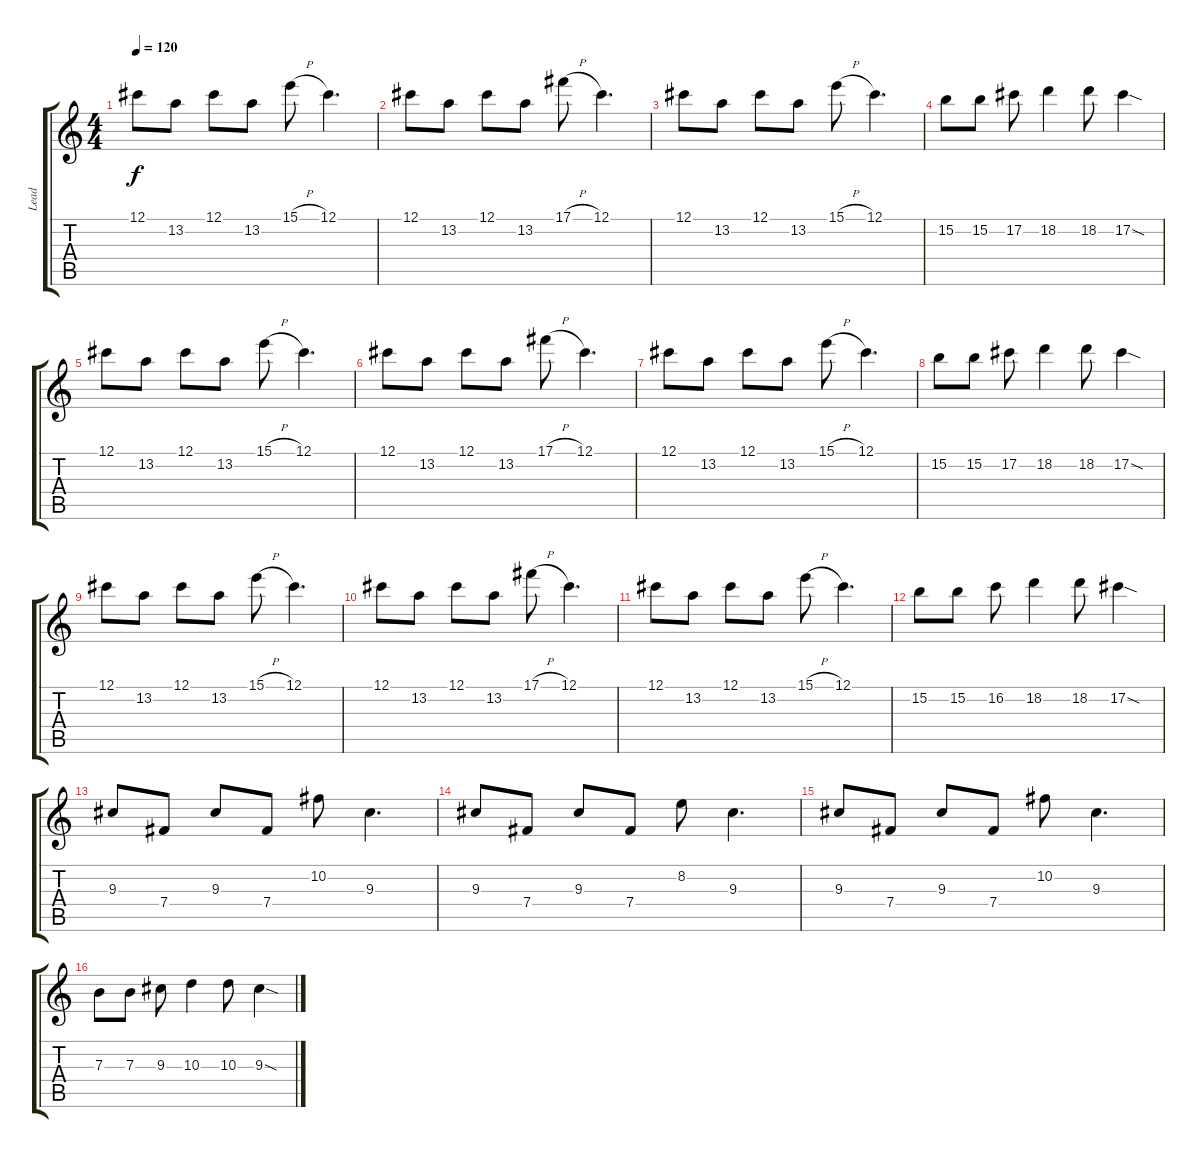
\track ("Lead" "Lead") {instrument distortionguitar}
\staff {score tabs}
\tuning (Db4 Ab3 E3 B2 Gb2 Db2) {hide}
\ts (4 4)
\tempo 120
\clef g2
\ks c
12.1.8{dy f} 13.2.8 12.1.8 13.2.8 15.1{h}.8 12.1.4{d} |
12.1.8 13.2.8 12.1.8 13.2.8 17.1{h}.8 12.1.4{d} |
12.1.8 13.2.8 12.1.8 13.2.8 15.1{h}.8 12.1.4{d} |
15.2.8 15.2.8 17.2.8 18.2.4 18.2.8 17.2{sod}.4 |
12.1.8 13.2.8 12.1.8 13.2.8 15.1{h}.8 12.1.4{d} |
12.1.8 13.2.8 12.1.8 13.2.8 17.1{h}.8 12.1.4{d} |
12.1.8 13.2.8 12.1.8 13.2.8 15.1{h}.8 12.1.4{d} |
15.2.8 15.2.8 17.2.8 18.2.4 18.2.8 17.2{sod}.4 |
12.1.8 13.2.8 12.1.8 13.2.8 15.1{h}.8 12.1.4{d} |
12.1.8 13.2.8 12.1.8 13.2.8 17.1{h}.8 12.1.4{d} |
12.1.8 13.2.8 12.1.8 13.2.8 15.1{h}.8 12.1.4{d} |
15.2.8 15.2.8 16.2.8 18.2.4 18.2.8 17.2{sod}.4 |
9.3.8 7.4.8 9.3.8 7.4.8 10.2.8 9.3.4{d} |
9.3.8 7.4.8 9.3.8 7.4.8 8.2.8 9.3.4{d} |
9.3.8 7.4.8 9.3.8 7.4.8 10.2.8 9.3.4{d} |
7.3.8 7.3.8 9.3.8 10.3.4 10.3.8 9.3{sod}.4
